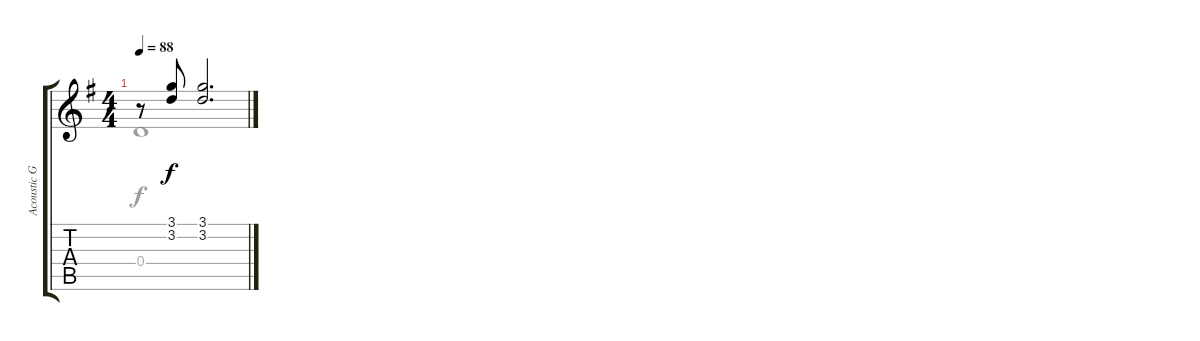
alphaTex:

\track ("Acoustic Guitar (Nylon) Standard Tuning" "Acoustic G") {instrument acousticguitarnylon}
\staff {score tabs}
\tuning (E4 B3 G3 D3 A2 E2) {hide}
\voice
\ts (4 4)
\tempo 88
\clef g2
\ks g
r.8{dy f} (3.1 3.2).8 (3.1 3.2).2{d}
\voice
\clef g2
\ottava regular
\simile none
\ks g
0.4.1{dy f}
